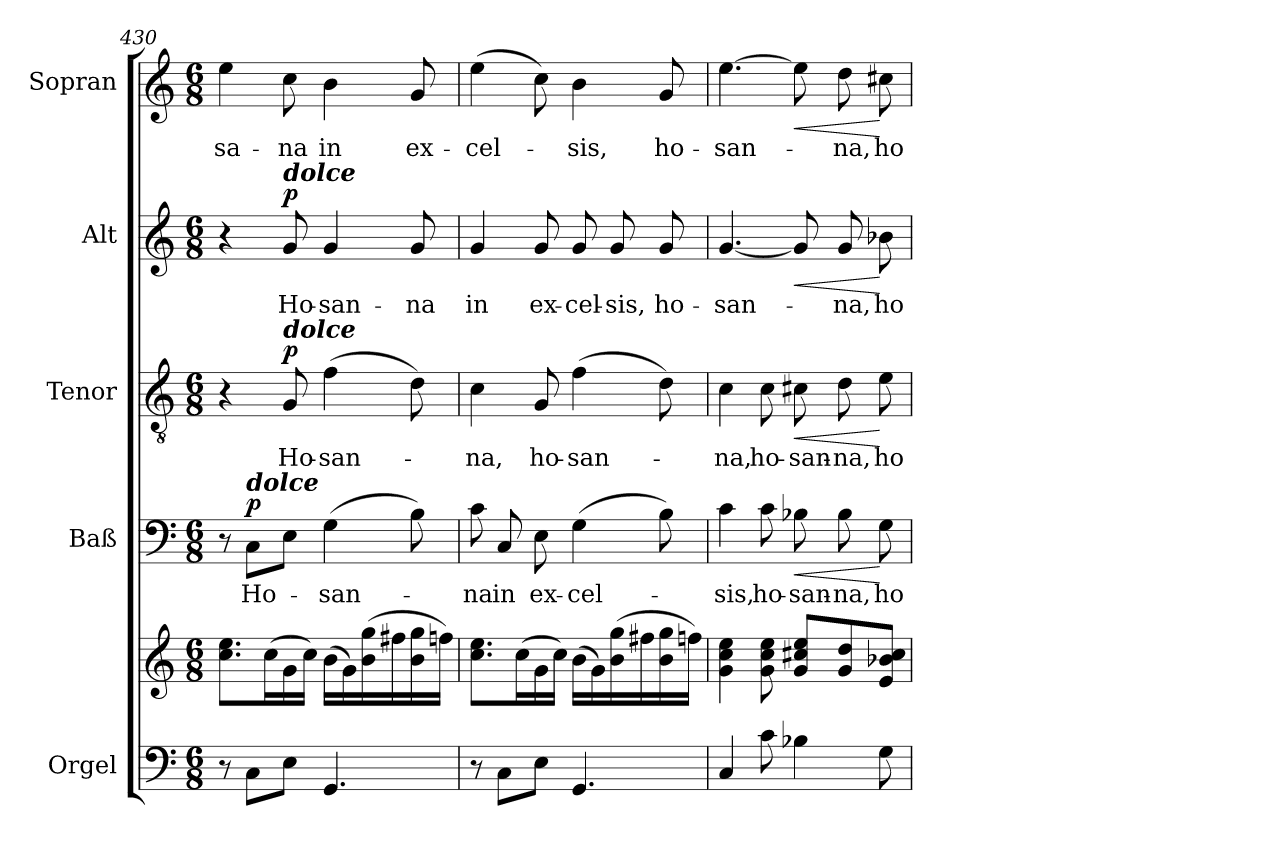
**kern	**kern	**kern	**text	**dynam	**kern	**text	**dynam	**kern	**text	**dynam	**kern	**text	**dynam
*part5	*part5	*part4	*part4	*part4	*part3	*part3	*part3	*part2	*part2	*part2	*part1	*part1	*part1
*staff6	*staff5	*staff4	*staff4	*staff4	*staff3	*staff3	*staff3	*staff2	*staff2	*staff2	*staff1	*staff1	*staff1
*I"Orgel	*	*I"Baß	*	*	*I"Tenor	*	*	*I"Alt	*	*	*I"Sopran	*	*
*I'Org.	*	*	*	*	*	*	*	*	*	*	*	*	*
*clefF4	*clefG2	*clefF4	*	*	*clefGv2	*	*	*clefG2	*	*	*clefG2	*	*
*k[]	*k[]	*k[]	*	*	*k[]	*	*	*k[]	*	*	*k[]	*	*
*C:	*C:	*C:	*	*	*C:	*	*	*C:	*	*	*C:	*	*
*M6/8	*M6/8	*M6/8	*	*	*M6/8	*	*	*M6/8	*	*	*M6/8	*	*
=430	=430	=430	=430	=430	=430	=430	=430	=430	=430	=430	=430	=430	=430
!	!	!	!	!	!	!	!	!	!	!	!	!LO:LY:b	!
8r	8.cc\ 8.ee\L	8r	.	.	4r	.	.	4r	.	.	4ee\	-sa-	.
!	!	!LO:TX:a:Bi:t=dolce	!	!	!	!	!	!	!	!	!	!	!
!	!	!	!LO:LY:b	!LO:DY:a	!	!	!	!	!	!	!	!	!
8C\L	.	8C\L	Ho-	p	.	.	.	.	.	.	.	.	.
.	(>16cc\L	.	.	.	.	.	.	.	.	.	.	.	.
!	!	!	!	!	!	!	!	!LO:TX:a:Bi:t=dolce	!	!	!	!	!
!	!	!	!	!	!LO:TX:a:Bi:t=dolce	!	!	!	!	!	!	!	!
!	!	!	!	!	!	!LO:LY:b	!LO:DY:a	!	!LO:LY:b	!LO:DY:a	!	!LO:LY:b	!
8E\J	16g\	8E\J	.	.	8G/	Ho-	p	8g/	Ho-	p	8cc\	-na	.
.	16cc\JJ)	.	.	.	.	.	.	.	.	.	.	.	.
!	!	!	!LO:LY:b	!	!	!LO:LY:b	!	!	!LO:LY:b	!	!	!LO:LY:b	!
4.GG/	(>16b\LL	(>4G\	-san-	.	(>4f\	-san-	.	4g/	-san-	.	4b\	in	.
.	16g\)	.	.	.	.	.	.	.	.	.	.	.	.
.	(>16b\ 16gg\	.	.	.	.	.	.	.	.	.	.	.	.
.	16ff#X\	.	.	.	.	.	.	.	.	.	.	.	.
!	!	!	!	!	!	!	!	!	!LO:LY:b	!	!	!LO:LY:b	!
.	16b\ 16gg\	8B\)	.	.	8d\)	.	.	8g/	-na	.	8g/	ex-	.
.	16ffn\JJ)	.	.	.	.	.	.	.	.	.	.	.	.
!!LO:PB:g=z
=431	=431	=431	=431	=431	=431	=431	=431	=431	=431	=431	=431	=431	=431
!	!	!	!LO:LY:b	!	!	!LO:LY:b	!	!	!LO:LY:b	!	!	!LO:LY:b	!
8r	8.cc\ 8.ee\L	8c\	-na	.	4c\	-na,	.	4g/	in	.	(>4ee\	-cel-	.
!	!	!	!LO:LY:b	!	!	!	!	!	!	!	!	!	!
8C\L	.	8C/	in	.	.	.	.	.	.	.	.	.	.
.	(>16cc\L	.	.	.	.	.	.	.	.	.	.	.	.
!	!	!	!LO:LY:b	!	!	!LO:LY:b	!	!	!LO:LY:b	!	!	!	!
8E\J	16g\	8E\	ex-	.	8G/	ho-	.	8g/	ex-	.	8cc\)	.	.
.	16cc\JJ)	.	.	.	.	.	.	.	.	.	.	.	.
!	!	!	!LO:LY:b	!	!	!LO:LY:b	!	!	!LO:LY:b	!	!	!LO:LY:b	!
4.GG/	(>16b\LL	(>4G\	-cel-	.	(>4f\	-san-	.	8g/	-cel-	.	4b\	-sis,	.
.	16g\)	.	.	.	.	.	.	.	.	.	.	.	.
!	!	!	!	!	!	!	!	!	!LO:LY:b	!	!	!	!
.	(>16b\ 16gg\	.	.	.	.	.	.	8g/	-sis,	.	.	.	.
.	16ff#X\	.	.	.	.	.	.	.	.	.	.	.	.
!	!	!	!	!	!	!	!	!	!LO:LY:b	!	!	!LO:LY:b	!
.	16b\ 16gg\	8B\)	.	.	8d\)	.	.	8g/	ho-	.	8g/	ho-	.
.	16ffn\JJ)	.	.	.	.	.	.	.	.	.	.	.	.
=432	=432	=432	=432	=432	=432	=432	=432	=432	=432	=432	=432	=432	=432
!	!	!	!LO:LY:b	!	!	!LO:LY:b	!	!	!LO:LY:b	!	!	!LO:LY:b	!
4C/	4g\ 4cc\ 4ee\	4c\	-sis,	.	4c\	-na,	.	[4.g/	-san-	.	[4.ee\	-san-	.
!	!	!	!LO:LY:b	!	!	!LO:LY:b	!	!	!	!	!	!	!
8c\	8g\ 8cc\ 8ee\	8c\	ho-	.	8c\	ho-	.	.	.	.	.	.	.
!	!	!	!LO:LY:b	!LO:HP:b	!	!LO:LY:b	!LO:HP:b	!	!	!LO:HP:b	!	!	!LO:HP:b
4B-X\	8g/ 8cc#X/ 8ee/L	8B-X\	-san-	<	8c#X\	-san-	<	8g/]	.	<	8ee\]	.	<
!	!	!	!LO:LY:b	!	!	!LO:LY:b	!	!	!LO:LY:b	!	!	!LO:LY:b	!
.	8g/ 8dd/	8B-\	-na,	.	8d\	-na,	.	8g/	-na,	.	8dd\	-na,	.
!	!	!	!LO:LY:b	!	!	!LO:LY:b	!	!	!LO:LY:b	!	!	!LO:LY:b	!
8G\	8e/ 8b-X/ 8cc#/J	8G\	ho-	[	8e\	ho-	[	8b-X\	ho-	[	8cc#X\	ho-	[
=	=	=	=	=	=	=	=	=	=	=	=	=	=
*-	*-	*-	*-	*-	*-	*-	*-	*-	*-	*-	*-	*-	*-
